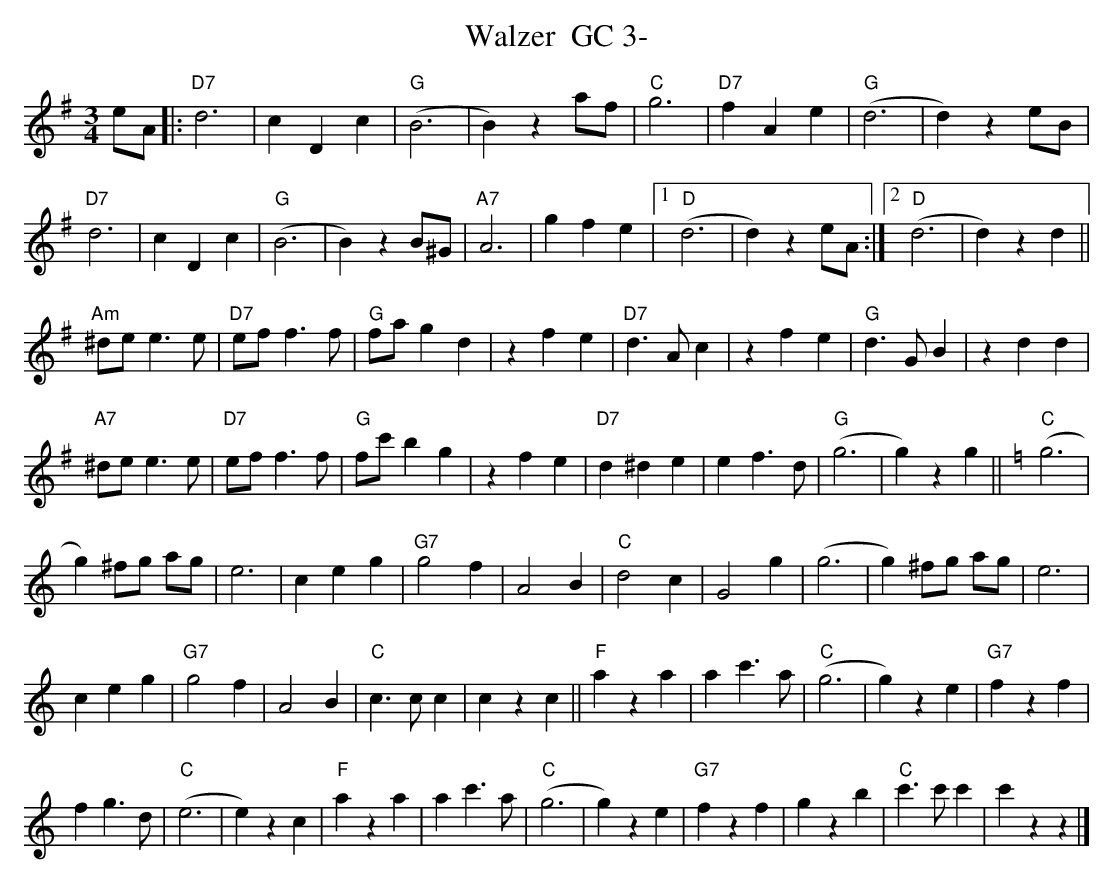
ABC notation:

X:1
T:Walzer  GC 3-
M:3/4
L:1/4
K:Gmaj%%MIDI gchordon
e/2A/2 |: "D7"d3 | cDc | "G"(B3 | B)za/2f/2 | "C"g3 | "D7"fAe | "G"(d3 | d)ze/2B/2 |
"D7"d3 | cDc | "G"(B3 | B) zB/2^G/2 | "A7"A3 | gfe |1 "D"(d3 | d)ze/2A/2 :|2 "D"(d3 | d)zd ||
"Am"^d/2e/2e>e | "D7"e/2f/2f>f | "G"f/2a/2gd | zfe | "D7"d>Ac | zfe | "G"d>GB | zdd |
"A7"^d/2e/2e>e | "D7"e/2f/2f>f | "G"f/2c'/2bg | zfe | "D7"d^de | ef>d | "G"(g3 | g)zg || [K:Cmaj] "C"(g3 |
g)^f/2g/2 a/2g/2 | e3 | ceg | "G7"g2f | A2B | "C"d2c | G2g | (g3 | g)^f/2g/2 a/2g/2 | e3 |
ceg | "G7"g2f | A2B | "C"c>cc | czc || "F"aza | ac'>a | "C"(g3 | g)ze | "G7"fzf |
fg>d | "C"(e3 | e)zc | "F"aza | ac'>a | "C"(g3 | g)ze | "G7"fzf | gzb | "C"c'>c'c' | c'zz |]
